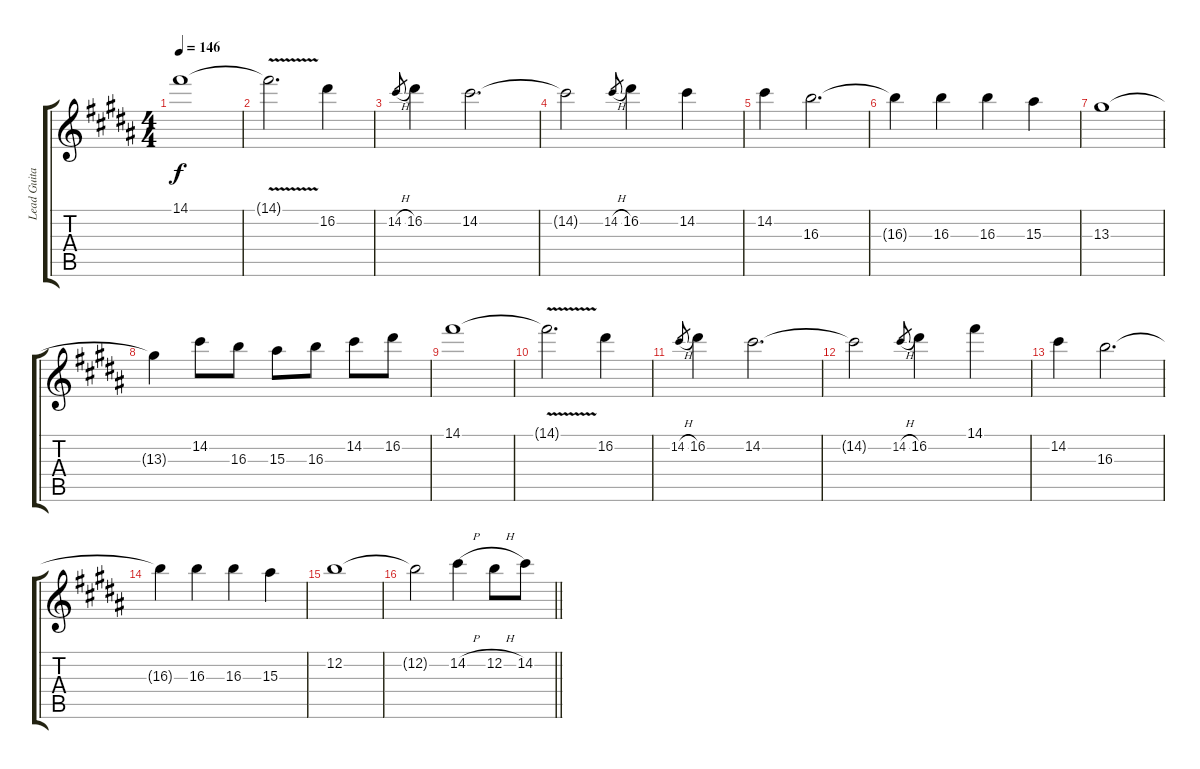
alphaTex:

\track ("Lead Guitar" "Lead Guita") {instrument overdrivenguitar}
\staff {score tabs}
\tuning (E4 B3 G3 D3 A2 E2) {hide}
\ts (4 4)
\tempo 146
\clef g2
\ks b
14.1.1{dy f volume 13} |
14.1{v t}.2{d} 16.2.4 |
14.2{h}.8{gr} 16.2.4 14.2.2{d} |
14.2{t}.2 14.2{h}.8{gr} 16.2.4 14.2.4 |
14.2.4 16.3.2{d} |
16.3{t}.4 16.3.4 16.3.4 15.3.4 |
13.3.1 |
13.3{t}.4 14.2.8 16.3.8 15.3.8 16.3.8 14.2.8 16.2.8 |
14.1.1 |
14.1{v t}.2{d} 16.2.4 |
14.2{h}.8{gr} 16.2.4 14.2.2{d} |
14.2{t}.2 14.2{h}.8{gr} 16.2.4 14.1.4 |
14.2.4 16.3.2{d} |
16.3{t}.4 16.3.4 16.3.4 15.3.4 |
12.2.1 |
\barLineRight lightlight
12.2{t}.2 14.2{h}.4 12.2{h}.8 14.2{h}.8
